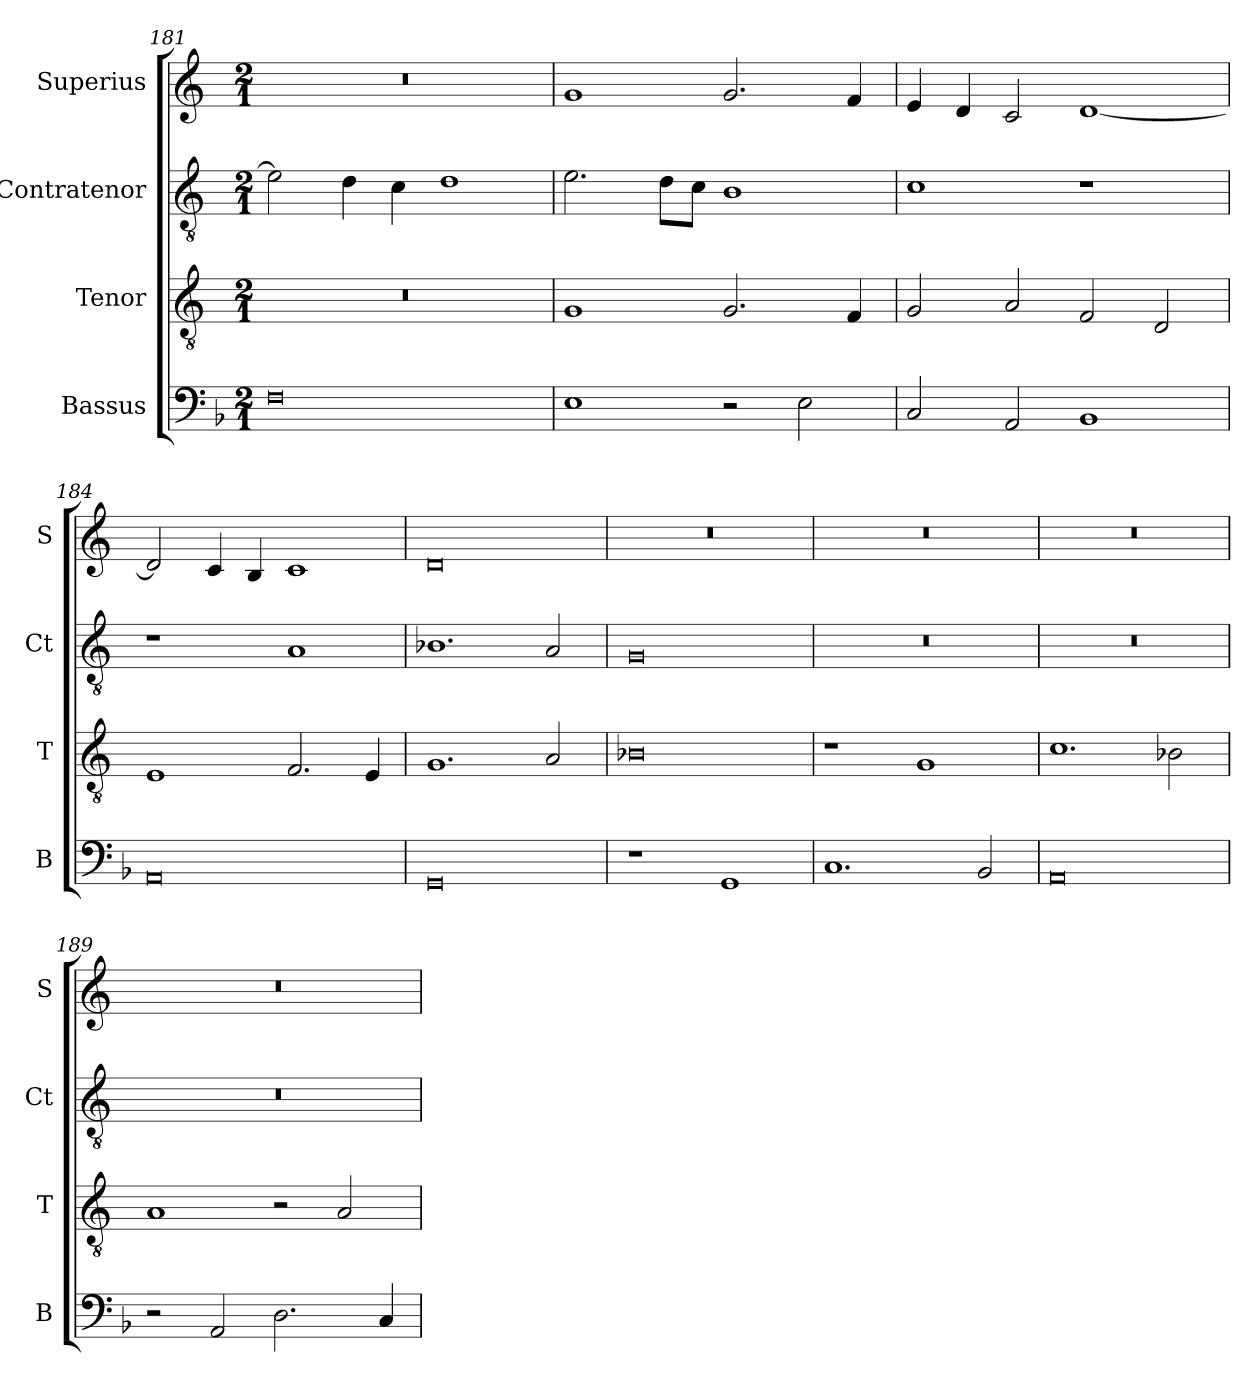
**kern	**kern	**kern	**kern
*part4	*part3	*part2	*part1
*staff4	*staff3	*staff2	*staff1
*I"Bassus	*I"Tenor	*I"Contratenor	*I"Superius
*I'B	*I'T	*I'Ct	*I'S
*clefF4	*clefGv2	*clefGv2	*clefG2
*k[b-]	*k[]	*k[]	*k[]
*M2/1	*M2/1	*M2/1	*M2/1
=181	=181	=181	=181
0F	0r	2e]	0r
.	.	4d	.
.	.	4c	.
.	.	1d	.
=182	=182	=182	=182
1E	1G	2.e	1g
.	.	8dL	.
.	.	8cJ	.
2r	2.G	1B	2.g
2E	.	.	.
.	4F	.	4f
=183	=183	=183	=183
2C	2G	1c	4e
.	.	.	4d
2AA	2A	.	2c
1BB-	2F	1r	[1d
.	2D	.	.
=184	=184	=184	=184
0AA	1E	1r	2d]
.	.	.	4c
.	.	.	4B
.	2.F	1A	1c
.	4E	.	.
=185	=185	=185	=185
0GG	1.G	1.B-X	0d
.	2A	2A	.
=186	=186	=186	=186
1r	0B-X	0G	0r
1GG	.	.	.
=187	=187	=187	=187
1.C	1r	0r	0r
.	1G	.	.
2BB-	.	.	.
=188	=188	=188	=188
0AA	1.c	0r	0r
.	2B-X	.	.
=189	=189	=189	=189
2r	1A	0r	0r
2AA	.	.	.
2.D	2r	.	.
.	2A	.	.
4C	.	.	.
=	=	=	=
*-	*-	*-	*-
